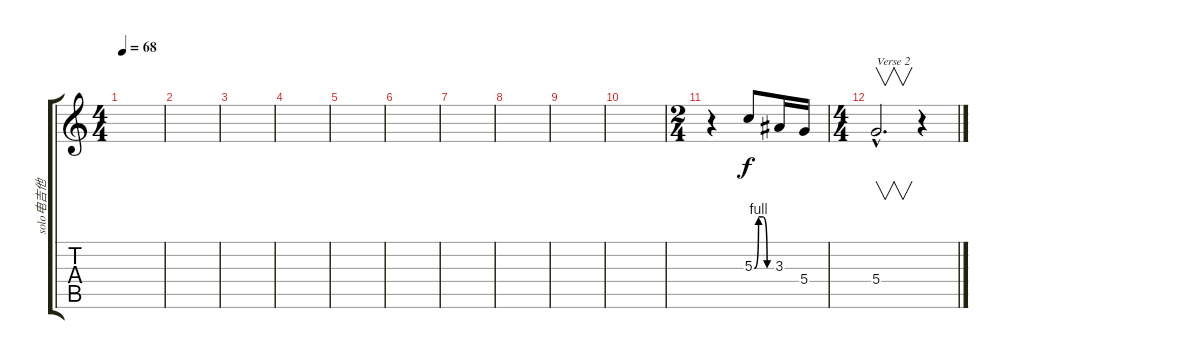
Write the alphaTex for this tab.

\track ("solo电吉他" "solo电吉他") {instrument overdrivenguitar}
\staff {score tabs}
\tuning (E4 B3 G3 D3 A2 E2) {hide}
\ts (4 4)
\tempo 68
\clef g2
\ks c
|
|
|
|
|
|
|
|
|
|
\ts (2 4)
r.4 5.3{be (custom 0 0 15 4 30 4 45 0 60 0)}.8 3.3.16 5.4.16 |
\ts (4 4)
5.4{hac}.2{v d txt "Verse 2"} r.4
